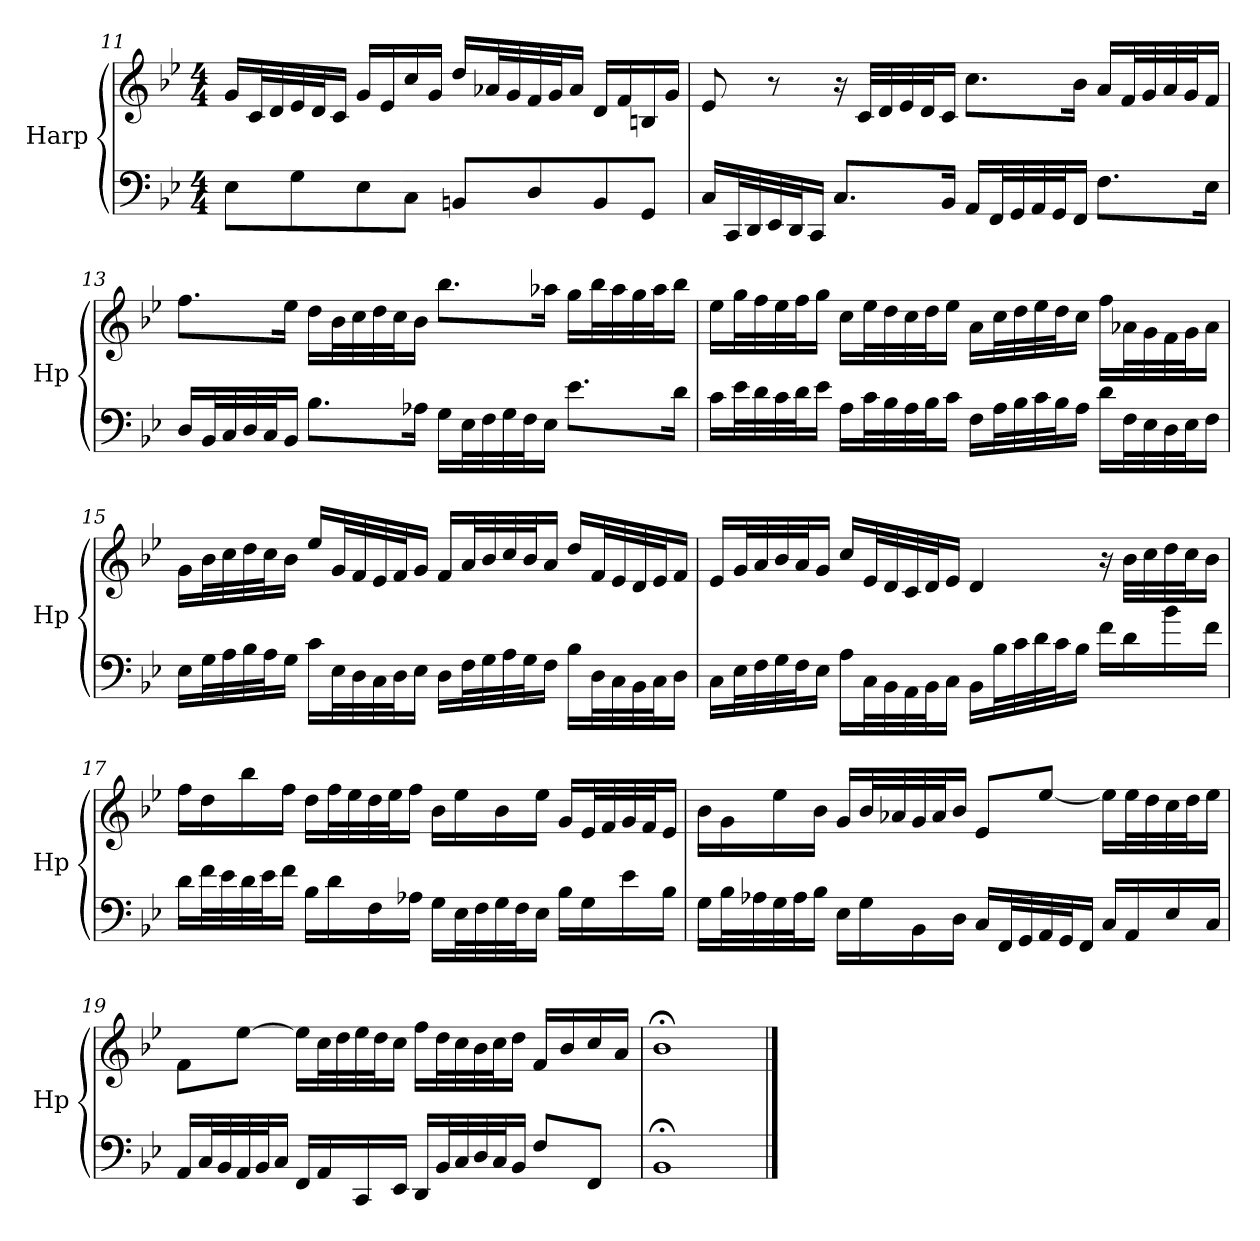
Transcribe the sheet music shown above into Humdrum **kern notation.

**kern	**kern
*part1	*part1
*staff2	*staff1
*I"Harp	*
*I'Hp	*
!!LO:LB:g=z
*clefF4	*clefG2
*k[b-e-]	*k[b-e-]
*M4/4	*M4/4
=11	=11
8E-\L	16g/LL
.	32c/L
.	32d/
8G\	32e-/
.	32d/J
.	16c/JJ
8E-\	16g/LL
.	16e-/
8C\J	16cc/
.	16g/JJ
8BBn/L	16dd/LL
.	32a-X/L
.	32g/
8D/	32f/
.	32g/J
.	16a-/JJ
8BB/	16d/LL
.	16f/
8GG/J	16Bn/
.	16g/JJ
=12	=12
16C/LL	8e-/
32CC/L	.
32DD/	.
32EE-/	8r
32DD/J	.
16CC/JJ	.
8.C/L	16r
.	32c/LLL
.	32d/
.	32e-/
.	32d/J
16BB-/Jk	16c/JJ
16AA/LL	8.cc\L
32FF/L	.
32GG/	.
32AA/	.
32GG/J	.
16FF/JJ	16b-\Jk
8.F\L	16a/LL
.	32f/L
.	32g/
.	32a/
.	32g/J
16E-\Jk	16f/JJ
!!LO:PB:g=z
=13	=13
16D/LL	8.ff\L
32BB-/L	.
32C/	.
32D/	.
32C/J	.
16BB-/JJ	16ee-\Jk
8.B-\L	16dd\LL
.	32b-\L
.	32cc\
.	32dd\
.	32cc\J
16A-X\Jk	16b-\JJ
16G\LL	8.bb-\L
32E-\L	.
32F\	.
32G\	.
32F\J	.
16E-\JJ	16aa-X\Jk
8.e-\L	16gg\LL
.	32bb-\L
.	32aa-\
.	32gg\
.	32aa-\J
16d\Jk	16bb-\JJ
=14	=14
16c\LL	16ee-\LL
32e-\L	32gg\L
32d\	32ff\
32c\	32ee-\
32d\J	32ff\J
16e-\JJ	16gg\JJ
16A\LL	16cc\LL
32c\L	32ee-\L
32B-\	32dd\
32A\	32cc\
32B-\J	32dd\J
16c\JJ	16ee-\JJ
16F\LL	16a\LL
32A\L	32cc\L
32B-\	32dd\
32c\	32ee-\
32B-\J	32dd\J
16A\JJ	16cc\JJ
16d\LL	16ff\LL
32F\L	32a-X\L
32E-\	32g\
32D\	32f\
32E-\J	32g\J
16F\JJ	16a-\JJ
!!LO:LB:g=z
=15	=15
16E-\LL	16g\LL
32G\L	32b-\L
32A\	32cc\
32B-\	32dd\
32A\J	32cc\J
16G\JJ	16b-\JJ
16c\LL	16ee-/LL
32E-\L	32g/L
32D\	32f/
32C\	32e-/
32D\J	32f/J
16E-\JJ	16g/JJ
16D\LL	16f/LL
32F\L	32a/L
32G\	32b-/
32A\	32cc/
32G\J	32b-/J
16F\JJ	16a/JJ
16B-\LL	16dd/LL
32D\L	32f/L
32C\	32e-/
32BB-\	32d/
32C\J	32e-/J
16D\JJ	16f/JJ
=16	=16
16C\LL	16e-/LL
32E-\L	32g/L
32F\	32a/
32G\	32b-/
32F\J	32a/J
16E-\JJ	16g/JJ
16A\LL	16cc/LL
32C\L	32e-/L
32BB-\	32d/
32AA\	32c/
32BB-\J	32d/J
16C\JJ	16e-/JJ
16BB-\LL	4d/
32B-\L	.
32c\	.
32d\	.
32c\J	.
16B-\JJ	.
16f\LL	16r
16d\	32b-\LLL
.	32cc\
16b-\	32dd\
.	32cc\J
16f\JJ	16b-\JJ
!!LO:LB:g=z
=17	=17
16d\LL	16ff\LL
32f\L	16dd\
32e-\	.
32d\	16bb-\
32e-\J	.
16f\JJ	16ff\JJ
16B-\LL	16dd\LL
16d\	32ff\L
.	32ee-\
16F\	32dd\
.	32ee-\J
16A-X\JJ	16ff\JJ
16G\LL	16b-\LL
32E-\L	16ee-\
32F\	.
32G\	16b-\
32F\J	.
16E-\JJ	16ee-\JJ
16B-\LL	16g/LL
16G\	32e-/L
.	32f/
16e-\	32g/
.	32f/J
16B-\JJ	16e-/JJ
=18	=18
16G\LL	16b-\LL
32B-\L	16g\
32A-X\	.
32G\	16ee-\
32A-\J	.
16B-\JJ	16b-\JJ
16E-\LL	16g/LL
16G\	32b-/L
.	32a-X/
16BB-\	32g/
.	32a-/J
16D\JJ	16b-/JJ
16C/LL	8e-/L
32FF/L	.
32GG/	.
32AA/	[8ee-/J
32GG/J	.
16FF/JJ	.
16C/LL	16ee-\LL]
16AA/	32ee-\L
.	32dd\
16E-/	32cc\
.	32dd\J
16C/JJ	16ee-\JJ
!!LO:LB:g=z
=19	=19
*	*^
*	*	*^
*	*	*	*^
16AA/LL	8f\L	2ryy	2ryy	2ryy
32C/L	.	.	.	.
32BB-/	.	.	.	.
32AA/	[8ee-\J	.	.	.
32BB-/J	.	.	.	.
16C/JJ	.	.	.	.
16FF/LL	16ee-\LL]	.	.	.
16AA/	32cc\L	.	.	.
.	32dd\	.	.	.
16CC/	32ee-\	.	.	.
.	32dd\J	.	.	.
16EE-/JJ	16cc\JJ	.	.	.
16DD/LL	16ff\LL	4ryy	4ryy	4ryy
32BB-/L	32dd\L	.	.	.
32C/	32cc\	.	.	.
32D/	32b-\	.	.	.
32C/J	32cc\J	.	.	.
16BB-/JJ	16dd\JJ	.	.	.
8F/L	16f/LL	32ryy	16.ryy	8ryy
*	*MM67	*	*	*
.	.	8..ryy	.	.
*	*MM64	*	*	*
.	16b-/	.	.	.
*	*MM61	*	*	*
.	.	.	8ryy	.
*	*MM58	*	*	*
8FF/J	16cc/	.	.	32ryy
*	*MM55	*	*	*
.	.	.	.	16.ryy
*	*MM52	*	*	*
.	16a/JJ	.	.	.
*	*MM49	*	*	*
.	.	.	32ryy	.
*	*v	*v	*v	*v
*	*MM47
=20	=20
*	*MM69
1BB-;	1b-;<
==	==
*-	*-
